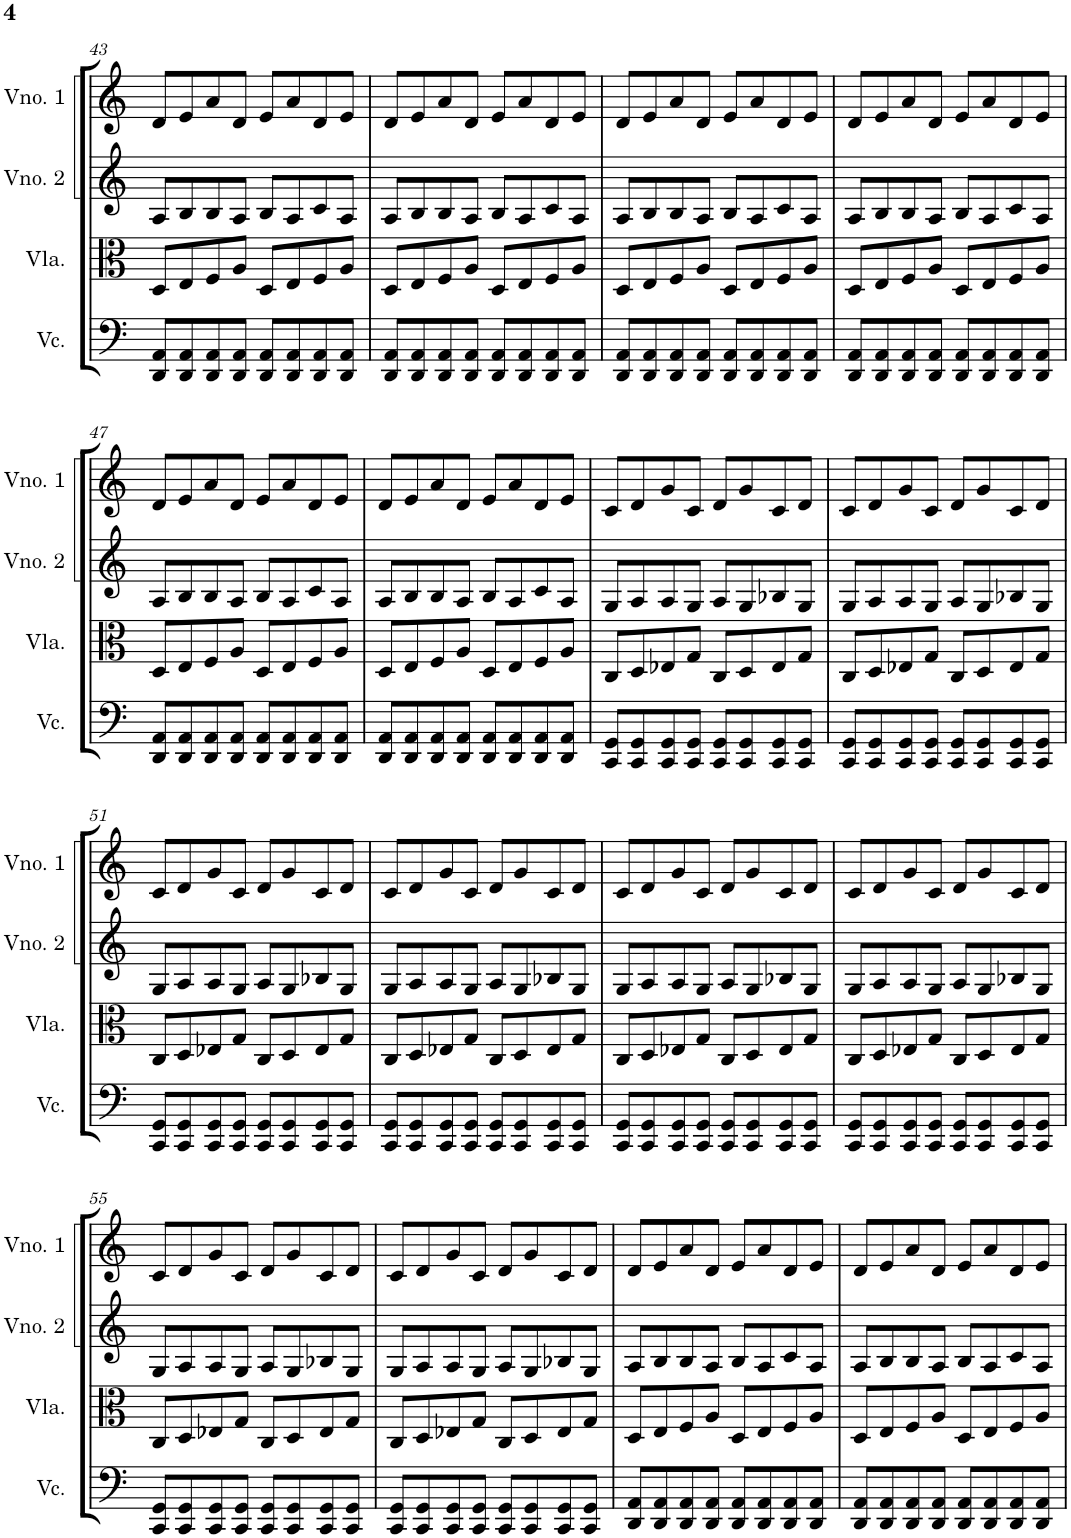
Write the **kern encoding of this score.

**kern	**kern	**kern	**kern
*part4	*part3	*part2	*part1
*staff4	*staff3	*staff2	*staff1
*I"Violoncelo	*I"Viola	*I"Violino 2	*I"Violino 1
*I'Vc.	*I'Vla.	*I'Vno. 2	*I'Vno. 1
!!LO:PB:g=z
*clefF4	*clefC3	*clefG2	*clefG2
*k[]	*k[]	*k[]	*k[]
*M4/4	*M4/4	*M4/4	*M4/4
=43	=43	=43	=43
8DD/ 8AA/L	8D/L	8A/L	8d/L
8DD/ 8AA/	8E/	8B/	8e/
8DD/ 8AA/	8F/	8B/	8a/
8DD/ 8AA/J	8A/J	8A/J	8d/J
8DD/ 8AA/L	8D/L	8B/L	8e/L
8DD/ 8AA/	8E/	8A/	8a/
8DD/ 8AA/	8F/	8c/	8d/
8DD/ 8AA/J	8A/J	8A/J	8e/J
=44	=44	=44	=44
8DD/ 8AA/L	8D/L	8A/L	8d/L
8DD/ 8AA/	8E/	8B/	8e/
8DD/ 8AA/	8F/	8B/	8a/
8DD/ 8AA/J	8A/J	8A/J	8d/J
8DD/ 8AA/L	8D/L	8B/L	8e/L
8DD/ 8AA/	8E/	8A/	8a/
8DD/ 8AA/	8F/	8c/	8d/
8DD/ 8AA/J	8A/J	8A/J	8e/J
=45	=45	=45	=45
8DD/ 8AA/L	8D/L	8A/L	8d/L
8DD/ 8AA/	8E/	8B/	8e/
8DD/ 8AA/	8F/	8B/	8a/
8DD/ 8AA/J	8A/J	8A/J	8d/J
8DD/ 8AA/L	8D/L	8B/L	8e/L
8DD/ 8AA/	8E/	8A/	8a/
8DD/ 8AA/	8F/	8c/	8d/
8DD/ 8AA/J	8A/J	8A/J	8e/J
=46	=46	=46	=46
8DD/ 8AA/L	8D/L	8A/L	8d/L
8DD/ 8AA/	8E/	8B/	8e/
8DD/ 8AA/	8F/	8B/	8a/
8DD/ 8AA/J	8A/J	8A/J	8d/J
8DD/ 8AA/L	8D/L	8B/L	8e/L
8DD/ 8AA/	8E/	8A/	8a/
8DD/ 8AA/	8F/	8c/	8d/
8DD/ 8AA/J	8A/J	8A/J	8e/J
!!LO:LB:g=z
=47	=47	=47	=47
8DD/ 8AA/L	8D/L	8A/L	8d/L
8DD/ 8AA/	8E/	8B/	8e/
8DD/ 8AA/	8F/	8B/	8a/
8DD/ 8AA/J	8A/J	8A/J	8d/J
8DD/ 8AA/L	8D/L	8B/L	8e/L
8DD/ 8AA/	8E/	8A/	8a/
8DD/ 8AA/	8F/	8c/	8d/
8DD/ 8AA/J	8A/J	8A/J	8e/J
=48	=48	=48	=48
8DD/ 8AA/L	8D/L	8A/L	8d/L
8DD/ 8AA/	8E/	8B/	8e/
8DD/ 8AA/	8F/	8B/	8a/
8DD/ 8AA/J	8A/J	8A/J	8d/J
8DD/ 8AA/L	8D/L	8B/L	8e/L
8DD/ 8AA/	8E/	8A/	8a/
8DD/ 8AA/	8F/	8c/	8d/
8DD/ 8AA/J	8A/J	8A/J	8e/J
=49	=49	=49	=49
8CC/ 8GG/L	8C/L	8G/L	8c/L
8CC/ 8GG/	8D/	8A/	8d/
8CC/ 8GG/	8E-X/	8A/	8g/
8CC/ 8GG/J	8G/J	8G/J	8c/J
8CC/ 8GG/L	8C/L	8A/L	8d/L
8CC/ 8GG/	8D/	8G/	8g/
8CC/ 8GG/	8E-/	8B-X/	8c/
8CC/ 8GG/J	8G/J	8G/J	8d/J
=50	=50	=50	=50
8CC/ 8GG/L	8C/L	8G/L	8c/L
8CC/ 8GG/	8D/	8A/	8d/
8CC/ 8GG/	8E-X/	8A/	8g/
8CC/ 8GG/J	8G/J	8G/J	8c/J
8CC/ 8GG/L	8C/L	8A/L	8d/L
8CC/ 8GG/	8D/	8G/	8g/
8CC/ 8GG/	8E-/	8B-X/	8c/
8CC/ 8GG/J	8G/J	8G/J	8d/J
!!LO:LB:g=z
=51	=51	=51	=51
8CC/ 8GG/L	8C/L	8G/L	8c/L
8CC/ 8GG/	8D/	8A/	8d/
8CC/ 8GG/	8E-X/	8A/	8g/
8CC/ 8GG/J	8G/J	8G/J	8c/J
8CC/ 8GG/L	8C/L	8A/L	8d/L
8CC/ 8GG/	8D/	8G/	8g/
8CC/ 8GG/	8E-/	8B-X/	8c/
8CC/ 8GG/J	8G/J	8G/J	8d/J
=52	=52	=52	=52
8CC/ 8GG/L	8C/L	8G/L	8c/L
8CC/ 8GG/	8D/	8A/	8d/
8CC/ 8GG/	8E-X/	8A/	8g/
8CC/ 8GG/J	8G/J	8G/J	8c/J
8CC/ 8GG/L	8C/L	8A/L	8d/L
8CC/ 8GG/	8D/	8G/	8g/
8CC/ 8GG/	8E-/	8B-X/	8c/
8CC/ 8GG/J	8G/J	8G/J	8d/J
=53	=53	=53	=53
8CC/ 8GG/L	8C/L	8G/L	8c/L
8CC/ 8GG/	8D/	8A/	8d/
8CC/ 8GG/	8E-X/	8A/	8g/
8CC/ 8GG/J	8G/J	8G/J	8c/J
8CC/ 8GG/L	8C/L	8A/L	8d/L
8CC/ 8GG/	8D/	8G/	8g/
8CC/ 8GG/	8E-/	8B-X/	8c/
8CC/ 8GG/J	8G/J	8G/J	8d/J
=54	=54	=54	=54
8CC/ 8GG/L	8C/L	8G/L	8c/L
8CC/ 8GG/	8D/	8A/	8d/
8CC/ 8GG/	8E-X/	8A/	8g/
8CC/ 8GG/J	8G/J	8G/J	8c/J
8CC/ 8GG/L	8C/L	8A/L	8d/L
8CC/ 8GG/	8D/	8G/	8g/
8CC/ 8GG/	8E-/	8B-X/	8c/
8CC/ 8GG/J	8G/J	8G/J	8d/J
!!LO:LB:g=z
=55	=55	=55	=55
8CC/ 8GG/L	8C/L	8G/L	8c/L
8CC/ 8GG/	8D/	8A/	8d/
8CC/ 8GG/	8E-X/	8A/	8g/
8CC/ 8GG/J	8G/J	8G/J	8c/J
8CC/ 8GG/L	8C/L	8A/L	8d/L
8CC/ 8GG/	8D/	8G/	8g/
8CC/ 8GG/	8E-/	8B-X/	8c/
8CC/ 8GG/J	8G/J	8G/J	8d/J
=56	=56	=56	=56
8CC/ 8GG/L	8C/L	8G/L	8c/L
8CC/ 8GG/	8D/	8A/	8d/
8CC/ 8GG/	8E-X/	8A/	8g/
8CC/ 8GG/J	8G/J	8G/J	8c/J
8CC/ 8GG/L	8C/L	8A/L	8d/L
8CC/ 8GG/	8D/	8G/	8g/
8CC/ 8GG/	8E-/	8B-X/	8c/
8CC/ 8GG/J	8G/J	8G/J	8d/J
=57	=57	=57	=57
8DD/ 8AA/L	8D/L	8A/L	8d/L
8DD/ 8AA/	8E/	8B/	8e/
8DD/ 8AA/	8F/	8B/	8a/
8DD/ 8AA/J	8A/J	8A/J	8d/J
8DD/ 8AA/L	8D/L	8B/L	8e/L
8DD/ 8AA/	8E/	8A/	8a/
8DD/ 8AA/	8F/	8c/	8d/
8DD/ 8AA/J	8A/J	8A/J	8e/J
=58	=58	=58	=58
8DD/ 8AA/L	8D/L	8A/L	8d/L
8DD/ 8AA/	8E/	8B/	8e/
8DD/ 8AA/	8F/	8B/	8a/
8DD/ 8AA/J	8A/J	8A/J	8d/J
8DD/ 8AA/L	8D/L	8B/L	8e/L
8DD/ 8AA/	8E/	8A/	8a/
8DD/ 8AA/	8F/	8c/	8d/
8DD/ 8AA/J	8A/J	8A/J	8e/J
=	=	=	=
*-	*-	*-	*-
